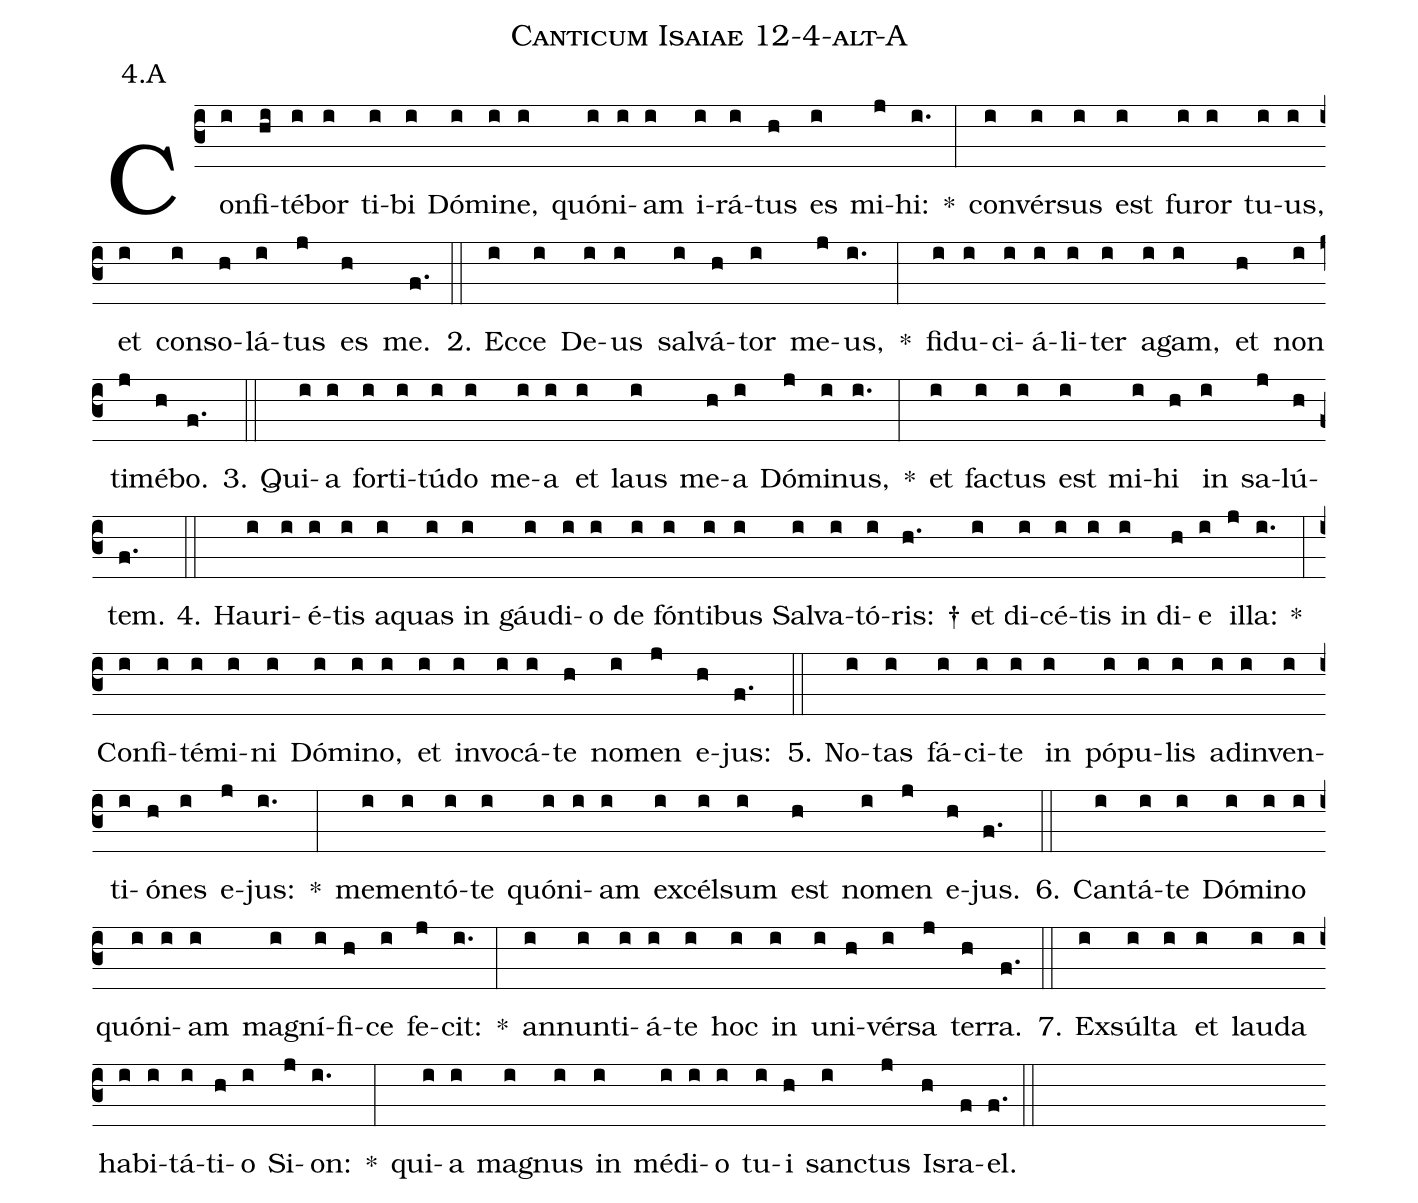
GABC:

name: Canticum Isaiae 12-4-alt-A;
annotation: 4.A;
%%
(c3)Con(i)fi(hi)té(i)bor(i) ti(i)bi(i) Dó(i)mi(i)ne,(i) quón(i)i(i)am(i) i(i)rá(i)tus(h) es(i) mi(j)hi:(i.) *(:) con(i)vér(i)sus(i) est(i) fu(i)ror(i) tu(i)us,(i) et(i) con(i)so(h)lá(i)tus(j) es(h) me.(f.) (::)
2. Ec(i)ce(i) De(i)us(i) sal(i)vá(h)tor(i) me(j)us,(i.) *(:) fi(i)du(i)ci(i)á(i)li(i)ter(i) a(i)gam,(i) et(h) non(i) ti(j)mé(h)bo.(f.) (::)
3. Qui(i)a(i) for(i)ti(i)tú(i)do(i) me(i)a(i) et(i) laus(i) me(h)a(i) Dó(j)mi(i)nus,(i.) *(:) et(i) fac(i)tus(i) est(i) mi(i)hi(h) in(i) sa(j)lú(h)tem.(f.) (::)
4. Hau(i)ri(i)é(i)tis(i) a(i)quas(i) in(i) gáu(i)di(i)o(i) de(i) fón(i)ti(i)bus(i) Sal(i)va(i)tó(i)ris: †(h.) et(i) di(i)cé(i)tis(i) in(i) di(h)e(i) il(j)la:(i.) *(:) Con(i)fi(i)té(i)mi(i)ni(i) Dó(i)mi(i)no,(i) et(i) in(i)vo(i)cá(i)te(h) no(i)men(j) e(h)jus:(f.) (::)
5. No(i)tas(i) fá(i)ci(i)te(i) in(i) pó(i)pu(i)lis(i) ad(i)in(i)ven(i)ti(i)ó(h)nes(i) e(j)jus:(i.) *(:) me(i)men(i)tó(i)te(i) quón(i)i(i)am(i) ex(i)cél(i)sum(i) est(h) no(i)men(j) e(h)jus.(f.) (::)
6. Can(i)tá(i)te(i) Dó(i)mi(i)no(i) quón(i)i(i)am(i) ma(i)gní(i)fi(h)ce(i) fe(j)cit:(i.) *(:) an(i)nun(i)ti(i)á(i)te(i) hoc(i) in(i) u(i)ni(h)vér(i)sa(j) ter(h)ra.(f.) (::)
7. Ex(i)súl(i)ta(i) et(i) lau(i)da(i) ha(i)bi(i)tá(i)ti(h)o(i) Si(j)on:(i.) *(:) qui(i)a(i) ma(i)gnus(i) in(i) mé(i)di(i)o(i) tu(i)i(h) sanc(i)tus(j) Is(h)ra(f)el.(f.) (::)
